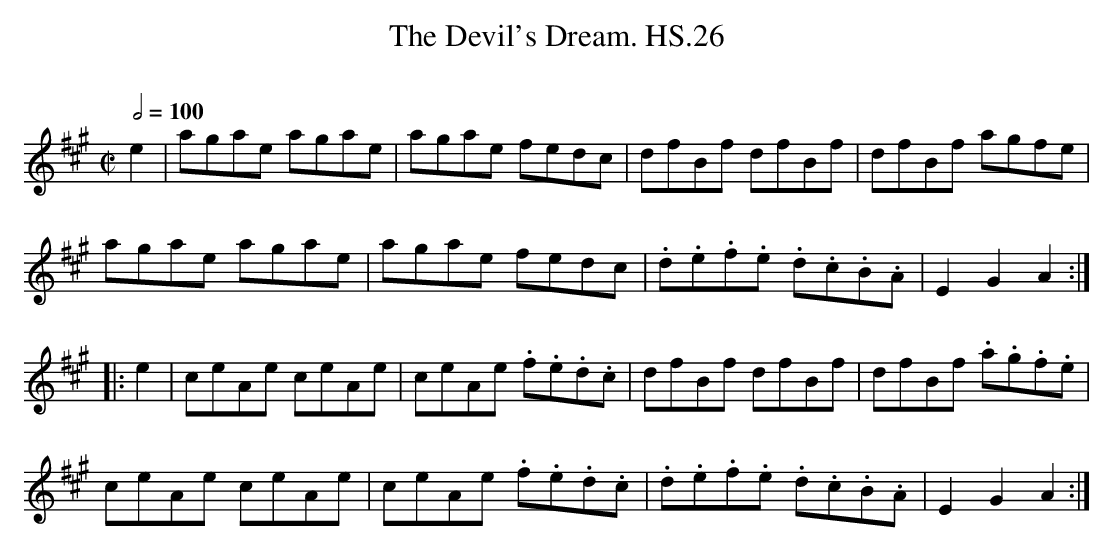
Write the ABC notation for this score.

X:1
T:Devil's Dream. HS.26, The
M:C|
L:1/8
Q:1/2=100
O:
K:A
e2|agae agae|agae fedc|dfBf dfBf|dfBf agfe|
agae agae|agae fedc|.d.e.f.e .d.c.B.A|E2G2A2:|
|:e2|ceAe ceAe|ceAe .f.e.d.c|dfBf dfBf|dfBf .a.g.f.e|
ceAe ceAe|ceAe .f.e.d.c|.d.e.f.e .d.c.B.A|E2G2A2:|
